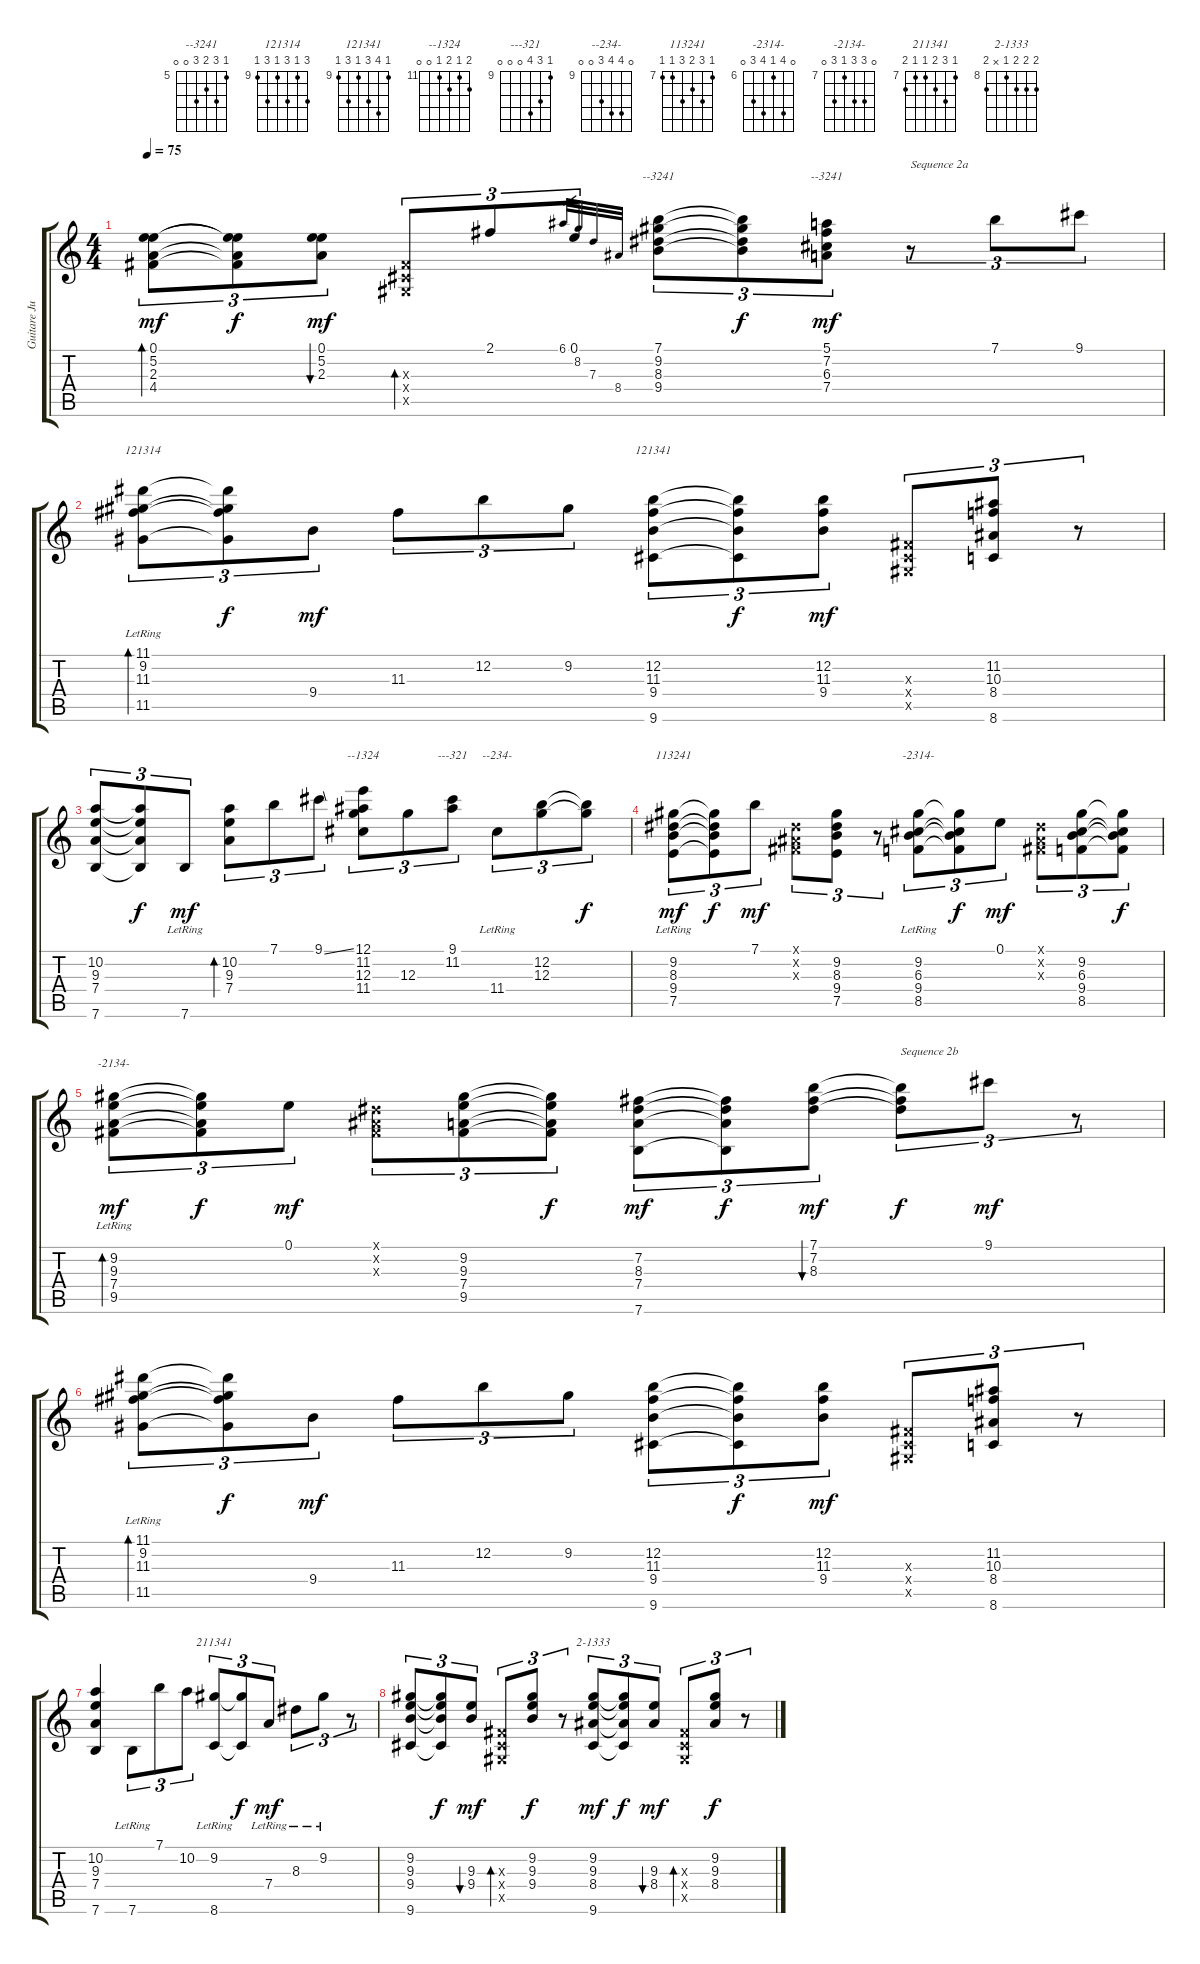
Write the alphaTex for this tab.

\track ("Guitare Juillet 2000" "Guitare Ju") {instrument acousticguitarnylon}
\staff {score tabs}
\tuning (E4 B3 G3 D3 A2 E2) {hide}
\chord ("--3241" 7 9 8 9 0 0) {firstfret 7}
\chord ("--3241" 5 7 6 7 0 0) {firstfret 5}
\chord ("121314" 11 9 11 9 11 9) {firstfret 9}
\chord ("121341" 9 12 11 9 11 9) {firstfret 9}
\chord ("--1324" 12 11 12 11 0 0) {firstfret 11}
\chord ("---321" 9 11 12 0 0 0) {firstfret 9}
\chord ("--234-" 0 12 12 11 0 0) {firstfret 9}
\chord ("113241" 7 9 8 9 7 7) {firstfret 7}
\chord ("-2314-" 0 9 6 9 8 0) {firstfret 6}
\chord ("-2134-" 0 9 9 7 9 0) {firstfret 7}
\chord ("211341" 7 9 8 7 7 8) {firstfret 7}
\chord ("2-1333" 9 9 9 8 x 9) {firstfret 8}
\ts (4 4)
\tempo 75
\clef g2
\ks c
(0.1 5.2 2.3 4.4).8{tu (3 2) bd 60 dy mf} (0.1{t} 5.2{t} 2.3{t} 4.4{t}).8{tu (3 2) dy f} (0.1 5.2 2.3).8{tu (3 2) bu 60 dy mf} (-1.3{x} -1.4{x} -1.5{x}).8{tu (3 2) bd 30} 2.1.8{tu (3 2)} 0.1.8{tu (3 2)} 6.1.32{gr} 8.2.32{gr} 7.3.32{gr} 8.4.32{gr} (7.1 9.2 8.3 9.4).8{tu (3 2) ch "--3241"} (7.1{t} 9.2{t} 8.3{t} 9.4{t}).8{tu (3 2) dy f} (5.1 7.2 6.3 7.4).8{tu (3 2) ch "--3241" dy mf} r.8{tu (3 2) txt "Sequence 2a"} 7.1.8{tu (3 2)} 9.1.8{tu (3 2)} |
(11.1 9.2 11.3 11.5{lr}).8{tu (3 2) bd 60 ch "121314"} (11.1{t} 9.2{t} 11.3{t} 11.5{t}).8{tu (3 2) dy f} 9.4.8{tu (3 2) dy mf} 11.3.8{tu (3 2)} 12.2.8{tu (3 2)} 9.2.8{tu (3 2)} (12.2 11.3 9.4 9.6).8{tu (3 2) ch "121341"} (12.2{t} 11.3{t} 9.4{t} 9.6{t}).8{tu (3 2) dy f} (12.2 11.3 9.4).8{tu (3 2) dy mf} (-1.3{x} -1.4{x} -1.5{x}).8{tu (3 2)} (11.2 10.3 8.4 8.6).8{tu (3 2)} r.8{tu (3 2)} |
(10.2 9.3 7.4 7.6).8{tu (3 2)} (10.2{t} 9.3{t} 7.4{t} 7.6{t}).8{tu (3 2) dy f} 7.6{lr}.8{tu (3 2) dy mf} (10.2 9.3 7.4).8{tu (3 2) bd 60} 7.1.8{tu (3 2)} 9.1{ss}.8{tu (3 2)} (12.1 11.2 12.3 11.4).8{tu (3 2) ch "--1324"} 12.3.8{tu (3 2)} (9.1 11.2).8{tu (3 2) ch "---321"} 11.4{lr}.8{tu (3 2) ch "--234-"} (12.2 12.3).8{tu (3 2)} (12.2{t} 12.3{t}).8{tu (3 2) dy f} |
(9.2 8.3 9.4{lr} 7.5{lr}).8{tu (3 2) ch "113241" dy mf} (9.2{t} 8.3{t} 9.4{t} 7.5{t}).8{tu (3 2) dy f} 7.1.8{tu (3 2) dy mf} (-1.1{x} -1.2{x} -1.3{x}).8{tu (3 2)} (9.2 8.3 9.4 7.5).8{tu (3 2)} r.8{tu (3 2)} (9.2 6.3 9.4{lr} 8.5{lr}).8{tu (3 2) ch "-2314-"} (9.2{t} 6.3{t} 9.4{t} 8.5{t}).8{tu (3 2) dy f} 0.1.8{tu (3 2) dy mf} (-1.1{x} -1.2{x} -1.3{x}).8{tu (3 2)} (9.2 6.3 9.4 8.5).8{tu (3 2)} (9.2{t} 6.3{t} 9.4{t} 8.5{t}).8{tu (3 2) dy f} |
(9.2 9.3 7.4{lr} 9.5{lr}).8{tu (3 2) bd 120 ch "-2134-" dy mf} (9.2{t} 9.3{t} 7.4{t} 9.5{t}).8{tu (3 2) dy f} 0.1.8{tu (3 2) dy mf} (-1.1{x} -1.2{x} -1.3{x}).8{tu (3 2)} (9.2 9.3 7.4 9.5).8{tu (3 2)} (9.2{t} 9.3{t} 7.4{t} 9.5{t}).8{tu (3 2) dy f} (7.2 8.3 7.4 7.6).8{tu (3 2) dy mf} (7.2{t} 8.3{t} 7.4{t} 7.6{t}).8{tu (3 2) dy f} (7.1 7.2 8.3).8{tu (3 2) bu 60 dy mf} (7.1{t} 7.2{t} 8.3{t}).8{tu (3 2) txt "Sequence 2b" dy f} 9.1.8{tu (3 2) dy mf} r.8{tu (3 2)} |
(11.1 9.2 11.3 11.5{lr}).8{tu (3 2) bd 60} (11.1{t} 9.2{t} 11.3{t} 11.5{t}).8{tu (3 2) dy f} 9.4.8{tu (3 2) dy mf} 11.3.8{tu (3 2)} 12.2.8{tu (3 2)} 9.2.8{tu (3 2)} (12.2 11.3 9.4 9.6).8{tu (3 2)} (12.2{t} 11.3{t} 9.4{t} 9.6{t}).8{tu (3 2) dy f} (12.2 11.3 9.4).8{tu (3 2) dy mf} (-1.3{x} -1.4{x} -1.5{x}).8{tu (3 2)} (11.2 10.3 8.4 8.6).8{tu (3 2)} r.8{tu (3 2)} |
(10.2 9.3 7.4 7.6).4 7.6{lr}.8{tu (3 2)} 7.1.8{tu (3 2)} 10.2.8{tu (3 2)} (9.2 8.6{lr}).8{tu (3 2) ch "211341"} (9.2{t} 8.6{t}).8{tu (3 2) dy f} 7.4{lr}.8{tu (3 2) dy mf} 8.3{lr}.8{tu (3 2)} 9.2{lr}.8{tu (3 2)} r.8{tu (3 2)} |
(9.2 9.3 9.4 9.6).8{tu (3 2)} (9.2{t} 9.3{t} 9.4{t} 9.6{t}).8{tu (3 2) dy f} (9.3 9.4).8{tu (3 2) bu 60 dy mf} (-1.3{x} -1.4{x} -1.5{x}).8{tu (3 2) bd 30} (9.2 9.3 9.4).8{tu (3 2) dy f} r.8{tu (3 2)} (9.2 9.3 8.4 9.6).8{tu (3 2) ch "2-1333" dy mf} (9.2{t} 9.3{t} 8.4{t} 9.6{t}).8{tu (3 2) dy f} (9.3 8.4).8{tu (3 2) bu 60 dy mf} (-1.3{x} -1.4{x} -1.5{x}).8{tu (3 2) bd 30} (9.2 9.3 8.4).8{tu (3 2) dy f} r.8{tu (3 2)}
